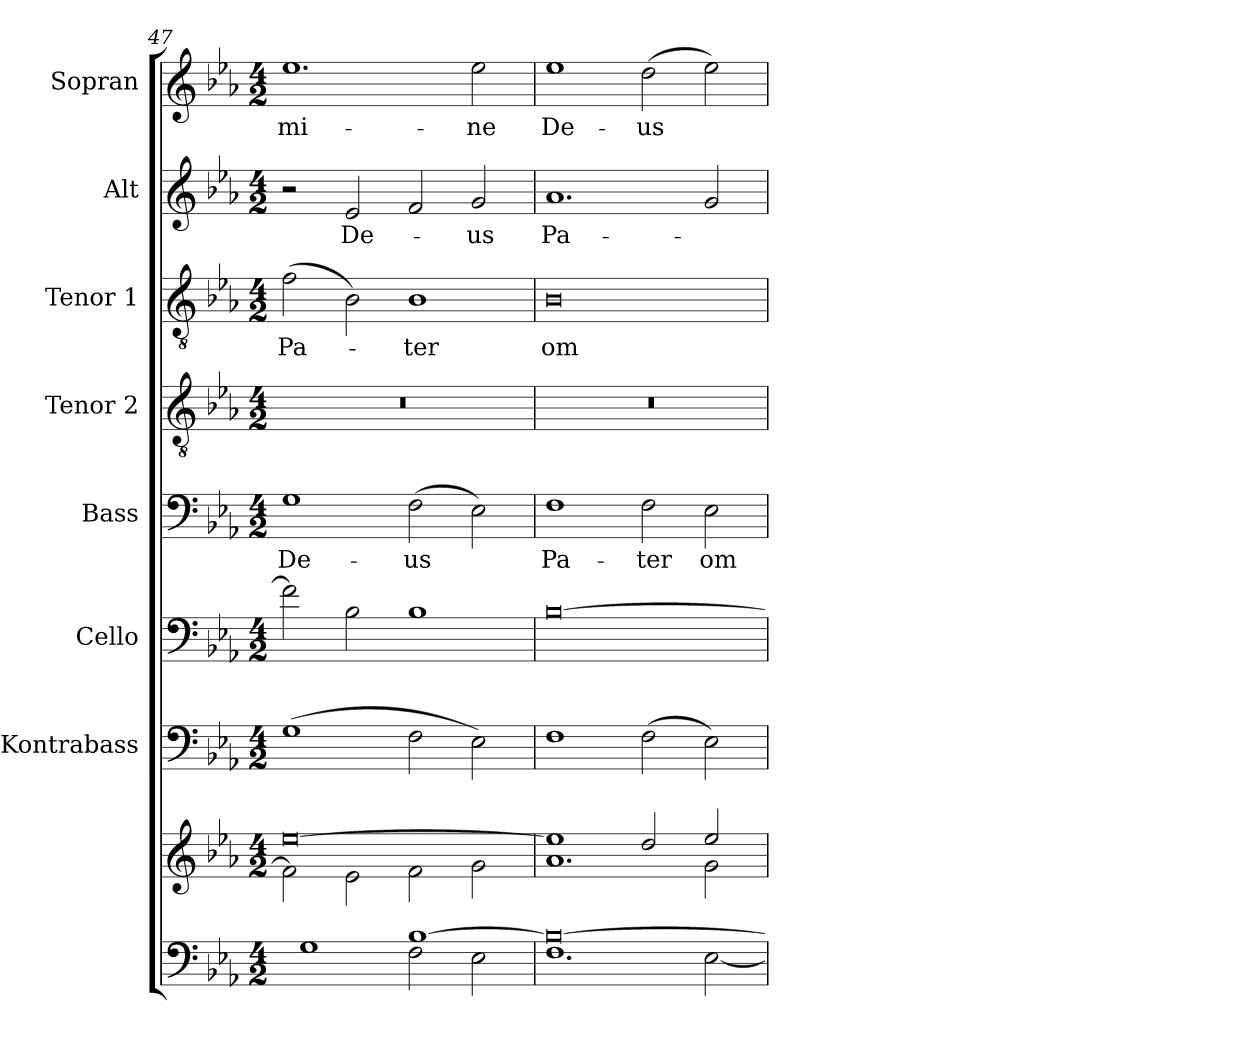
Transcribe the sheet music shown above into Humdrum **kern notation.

**kern	**kern	**kern	**kern	**kern	**text	**kern	**kern	**text	**kern	**text	**kern	**text
*part8	*part8	*part7	*part6	*part5	*part5	*part4	*part3	*part3	*part2	*part2	*part1	*part1
*staff9	*staff8	*staff7	*staff6	*staff5	*staff5	*staff4	*staff3	*staff3	*staff2	*staff2	*staff1	*staff1
*	*	*I"Kontrabass	*I"Cello	*I"Bass	*	*I"Tenor 2	*I"Tenor 1	*	*I"Alt	*	*I"Sopran	*
*	*	*I'Kb.	*	*I'B.	*	*I'T. 2	*I'T. 1	*	*I'A.	*	*I'S.	*
*clefF4	*clefG2	*clefF4	*clefF4	*clefF4	*	*clefGv2	*clefGv2	*	*clefG2	*	*clefG2	*
*	*	*ITrd7c12	*	*	*	*	*	*	*	*	*	*
*k[b-e-a-]	*k[b-e-a-]	*k[b-e-a-]	*k[b-e-a-]	*k[b-e-a-]	*	*k[b-e-a-]	*k[b-e-a-]	*	*k[b-e-a-]	*	*k[b-e-a-]	*
*E-:	*E-:	*E-:	*E-:	*E-:	*	*E-:	*E-:	*	*E-:	*	*E-:	*
*M4/2	*M4/2	*M4/2	*M4/2	*M4/2	*	*M4/2	*M4/2	*	*M4/2	*	*M4/2	*
=47	=47	=47	=47	=47	=47	=47	=47	=47	=47	=47	=47	=47
*^	*^	*	*	*	*	*	*	*	*	*	*	*
!	!	!	!	!	!	!	!LO:LY:b	!	!	!LO:LY:b	!	!	!	!LO:LY:b
1Gyy	1G	[>0ee-	2f\]	(>1GG	2f\]	1G	De-	0r	(>2f\	Pa-	2r	.	1.ee-	-mi-
!	!	!	!	!	!	!	!	!	!	!	!	!LO:LY:b	!	!
.	.	.	2e-\	.	2B-\	.	.	.	2B-\)	.	2e-/	De-	.	.
!	!	!	!	!	!	!	!LO:LY:b	!	!	!LO:LY:b	!	!	!	!
[>1B-	2F\	.	2f\	2FF\	1B-	(>2F\	-us	.	1B-	-ter	2f/	.	.	.
!	!	!	!	!	!	!	!	!	!	!	!	!LO:LY:b	!	!LO:LY:b
.	2E-\	.	2g\	2EE-\)	.	2E-\)	.	.	.	.	2g/	-us	2ee-\	-ne
=48	=48	=48	=48	=48	=48	=48	=48	=48	=48	=48	=48	=48	=48	=48
!	!	!	!	!	!	!	!LO:LY:b	!	!	!LO:LY:b	!	!LO:LY:b	!	!LO:LY:b
0B-_	1.F	1ee-]	1.a-	1FF	[0B-	1F	Pa-	0r	0B-	om-	1.a-	Pa-	1ee-	De-
!	!	!	!	!	!	!	!LO:LY:b	!	!	!	!	!	!	!LO:LY:b
.	.	2dd/	.	(>2FF\	.	2F\	-ter	.	.	.	.	.	(>2dd\	-us
!	!	!	!	!	!	!	!LO:LY:b	!	!	!	!	!	!	!
.	[<2E-\	2ee-/	2g\	2EE-\)	.	2E-\	om-	.	.	.	2g/	.	2ee-\)	.
*v	*v	*	*	*	*	*	*	*	*	*	*	*	*	*
*	*v	*v	*	*	*	*	*	*	*	*	*	*	*
=	=	=	=	=	=	=	=	=	=	=	=	=
*-	*-	*-	*-	*-	*-	*-	*-	*-	*-	*-	*-	*-
